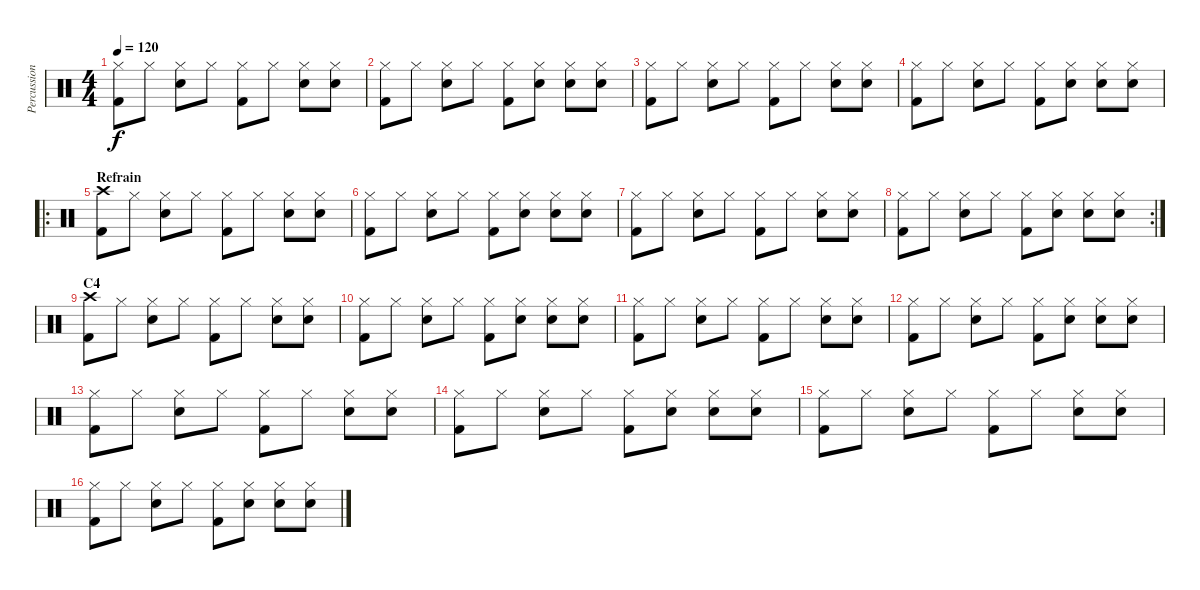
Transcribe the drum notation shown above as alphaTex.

\track ("Percussions" "Percussion") {instrument percussion}
\staff {score}
\articulation defaults
\ts (4 4)
\tempo 120
\clef neutral
\ks c
("Hi-Hat (closed)" "Kick (hit) 2").8{dy f} "Hi-Hat (closed)".8 ("Hi-Hat (closed)" "Electric Snare (hit)").8 "Hi-Hat (closed)".8 ("Hi-Hat (closed)" "Kick (hit) 2").8 "Hi-Hat (closed)".8 ("Hi-Hat (closed)" "Electric Snare (hit)").8 ("Hi-Hat (closed)" "Electric Snare (hit)").8 |
("Hi-Hat (closed)" "Kick (hit) 2").8 "Hi-Hat (closed)".8 ("Hi-Hat (closed)" "Electric Snare (hit)").8 "Hi-Hat (closed)".8 ("Hi-Hat (closed)" "Kick (hit) 2").8 ("Hi-Hat (closed)" "Electric Snare (hit)").8 ("Hi-Hat (closed)" "Electric Snare (hit)").8 ("Hi-Hat (closed)" "Electric Snare (hit)").8 |
("Hi-Hat (closed)" "Kick (hit) 2").8 "Hi-Hat (closed)".8 ("Hi-Hat (closed)" "Electric Snare (hit)").8 "Hi-Hat (closed)".8 ("Hi-Hat (closed)" "Kick (hit) 2").8 "Hi-Hat (closed)".8 ("Hi-Hat (closed)" "Electric Snare (hit)").8 ("Hi-Hat (closed)" "Electric Snare (hit)").8 |
("Hi-Hat (closed)" "Kick (hit) 2").8 "Hi-Hat (closed)".8 ("Hi-Hat (closed)" "Electric Snare (hit)").8 "Hi-Hat (closed)".8 ("Hi-Hat (closed)" "Kick (hit) 2").8 ("Hi-Hat (closed)" "Electric Snare (hit)").8 ("Hi-Hat (closed)" "Electric Snare (hit)").8 ("Hi-Hat (closed)" "Electric Snare (hit)").8 |
\ro
\section ("" "Refrain")
("Crash high (hit)" "Kick (hit) 2").8 "Hi-Hat (closed)".8 ("Hi-Hat (closed)" "Electric Snare (hit)").8 "Hi-Hat (closed)".8 ("Hi-Hat (closed)" "Kick (hit) 2").8 "Hi-Hat (closed)".8 ("Hi-Hat (closed)" "Electric Snare (hit)").8 ("Hi-Hat (closed)" "Electric Snare (hit)").8 |
("Hi-Hat (closed)" "Kick (hit) 2").8 "Hi-Hat (closed)".8 ("Hi-Hat (closed)" "Electric Snare (hit)").8 "Hi-Hat (closed)".8 ("Hi-Hat (closed)" "Kick (hit) 2").8 ("Hi-Hat (closed)" "Electric Snare (hit)").8 ("Hi-Hat (closed)" "Electric Snare (hit)").8 ("Hi-Hat (closed)" "Electric Snare (hit)").8 |
("Hi-Hat (closed)" "Kick (hit) 2").8 "Hi-Hat (closed)".8 ("Hi-Hat (closed)" "Electric Snare (hit)").8 "Hi-Hat (closed)".8 ("Hi-Hat (closed)" "Kick (hit) 2").8 "Hi-Hat (closed)".8 ("Hi-Hat (closed)" "Electric Snare (hit)").8 ("Hi-Hat (closed)" "Electric Snare (hit)").8 |
\rc 2
("Hi-Hat (closed)" "Kick (hit) 2").8 "Hi-Hat (closed)".8 ("Hi-Hat (closed)" "Electric Snare (hit)").8 "Hi-Hat (closed)".8 ("Hi-Hat (closed)" "Kick (hit) 2").8 ("Hi-Hat (closed)" "Electric Snare (hit)").8 ("Hi-Hat (closed)" "Electric Snare (hit)").8 ("Hi-Hat (closed)" "Electric Snare (hit)").8 |
\section ("" "C4")
("Crash high (hit)" "Kick (hit) 2").8 "Hi-Hat (closed)".8 ("Hi-Hat (closed)" "Electric Snare (hit)").8 "Hi-Hat (closed)".8 ("Hi-Hat (closed)" "Kick (hit) 2").8 "Hi-Hat (closed)".8 ("Hi-Hat (closed)" "Electric Snare (hit)").8 ("Hi-Hat (closed)" "Electric Snare (hit)").8 |
("Hi-Hat (closed)" "Kick (hit) 2").8 "Hi-Hat (closed)".8 ("Hi-Hat (closed)" "Electric Snare (hit)").8 "Hi-Hat (closed)".8 ("Hi-Hat (closed)" "Kick (hit) 2").8 ("Hi-Hat (closed)" "Electric Snare (hit)").8 ("Hi-Hat (closed)" "Electric Snare (hit)").8 ("Hi-Hat (closed)" "Electric Snare (hit)").8 |
("Hi-Hat (closed)" "Kick (hit) 2").8 "Hi-Hat (closed)".8 ("Hi-Hat (closed)" "Electric Snare (hit)").8 "Hi-Hat (closed)".8 ("Hi-Hat (closed)" "Kick (hit) 2").8 "Hi-Hat (closed)".8 ("Hi-Hat (closed)" "Electric Snare (hit)").8 ("Hi-Hat (closed)" "Electric Snare (hit)").8 |
("Hi-Hat (closed)" "Kick (hit) 2").8 "Hi-Hat (closed)".8 ("Hi-Hat (closed)" "Electric Snare (hit)").8 "Hi-Hat (closed)".8 ("Hi-Hat (closed)" "Kick (hit) 2").8 ("Hi-Hat (closed)" "Electric Snare (hit)").8 ("Hi-Hat (closed)" "Electric Snare (hit)").8 ("Hi-Hat (closed)" "Electric Snare (hit)").8 |
("Hi-Hat (closed)" "Kick (hit) 2").8 "Hi-Hat (closed)".8 ("Hi-Hat (closed)" "Electric Snare (hit)").8 "Hi-Hat (closed)".8 ("Hi-Hat (closed)" "Kick (hit) 2").8 "Hi-Hat (closed)".8 ("Hi-Hat (closed)" "Electric Snare (hit)").8 ("Hi-Hat (closed)" "Electric Snare (hit)").8 |
("Hi-Hat (closed)" "Kick (hit) 2").8 "Hi-Hat (closed)".8 ("Hi-Hat (closed)" "Electric Snare (hit)").8 "Hi-Hat (closed)".8 ("Hi-Hat (closed)" "Kick (hit) 2").8 ("Hi-Hat (closed)" "Electric Snare (hit)").8 ("Hi-Hat (closed)" "Electric Snare (hit)").8 ("Hi-Hat (closed)" "Electric Snare (hit)").8 |
("Hi-Hat (closed)" "Kick (hit) 2").8 "Hi-Hat (closed)".8 ("Hi-Hat (closed)" "Electric Snare (hit)").8 "Hi-Hat (closed)".8 ("Hi-Hat (closed)" "Kick (hit) 2").8 "Hi-Hat (closed)".8 ("Hi-Hat (closed)" "Electric Snare (hit)").8 ("Hi-Hat (closed)" "Electric Snare (hit)").8 |
("Hi-Hat (closed)" "Kick (hit) 2").8 "Hi-Hat (closed)".8 ("Hi-Hat (closed)" "Electric Snare (hit)").8 "Hi-Hat (closed)".8 ("Hi-Hat (closed)" "Kick (hit) 2").8 ("Hi-Hat (closed)" "Electric Snare (hit)").8 ("Hi-Hat (closed)" "Electric Snare (hit)").8 ("Hi-Hat (closed)" "Electric Snare (hit)").8
